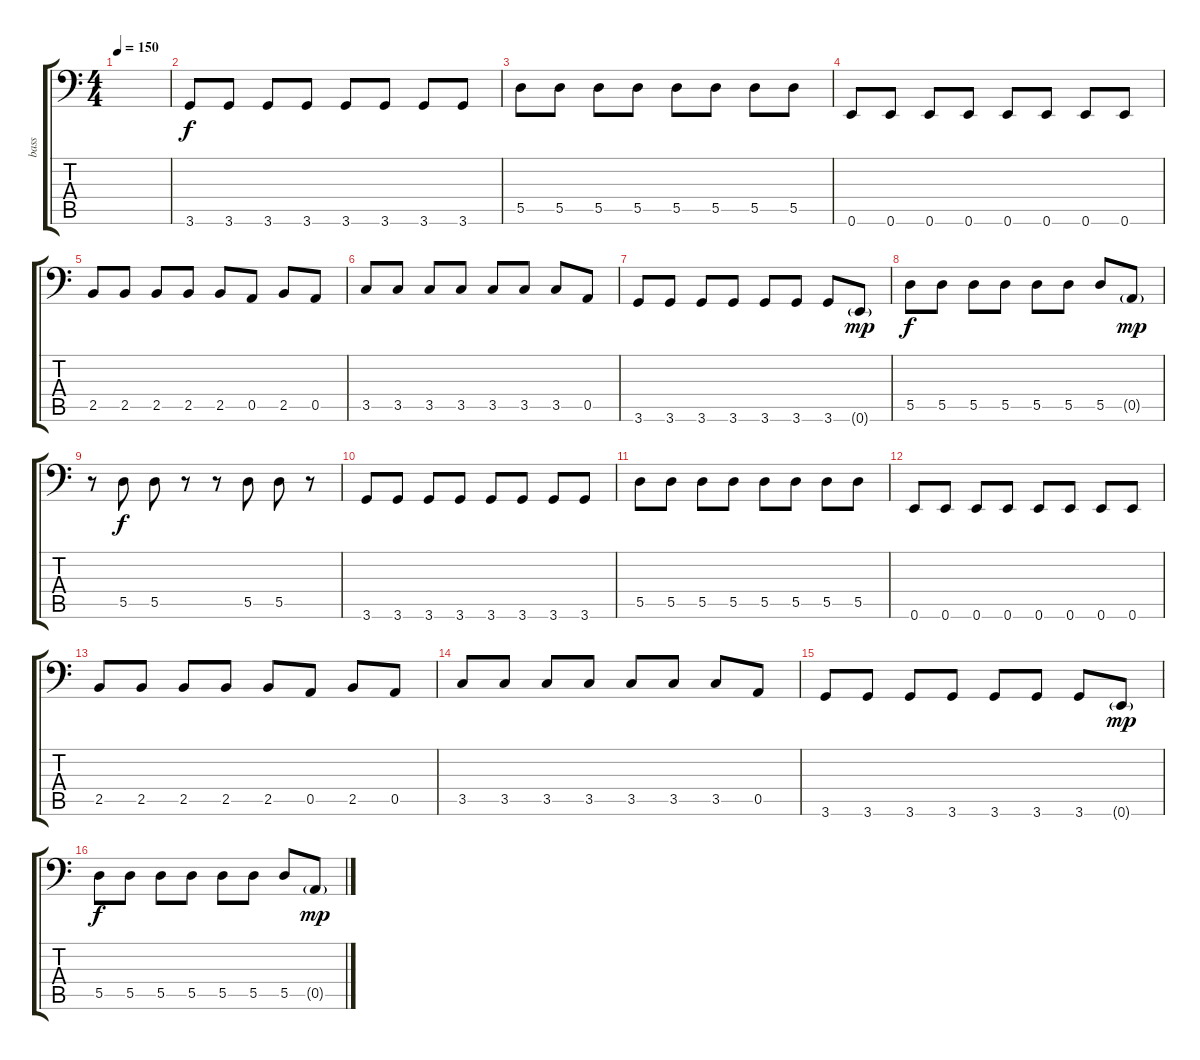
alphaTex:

\track ("bass" "bass") {instrument electricbasspick}
\staff {score tabs}
\tuning (E3 B2 G2 D2 A1 E1) {hide}
\ts (4 4)
\tempo 150
\clef f4
\ks c
|
3.6.8 3.6.8 3.6.8 3.6.8 3.6.8 3.6.8 3.6.8 3.6.8 |
5.5.8 5.5.8 5.5.8 5.5.8 5.5.8 5.5.8 5.5.8 5.5.8 |
0.6.8 0.6.8 0.6.8 0.6.8 0.6.8 0.6.8 0.6.8 0.6.8 |
2.5.8 2.5.8 2.5.8 2.5.8 2.5.8 0.5.8 2.5.8 0.5.8 |
3.5.8 3.5.8 3.5.8 3.5.8 3.5.8 3.5.8 3.5.8 0.5.8 |
3.6.8 3.6.8 3.6.8 3.6.8 3.6.8 3.6.8 3.6.8 0.6{g}.8{dy mp} |
5.5.8{dy f} 5.5.8 5.5.8 5.5.8 5.5.8 5.5.8 5.5.8 0.5{g}.8{dy mp} |
r.8 5.5.8{dy f} 5.5.8 r.8 r.8 5.5.8 5.5.8 r.8 |
3.6.8 3.6.8 3.6.8 3.6.8 3.6.8 3.6.8 3.6.8 3.6.8 |
5.5.8 5.5.8 5.5.8 5.5.8 5.5.8 5.5.8 5.5.8 5.5.8 |
0.6.8 0.6.8 0.6.8 0.6.8 0.6.8 0.6.8 0.6.8 0.6.8 |
2.5.8 2.5.8 2.5.8 2.5.8 2.5.8 0.5.8 2.5.8 0.5.8 |
3.5.8 3.5.8 3.5.8 3.5.8 3.5.8 3.5.8 3.5.8 0.5.8 |
3.6.8 3.6.8 3.6.8 3.6.8 3.6.8 3.6.8 3.6.8 0.6{g}.8{dy mp} |
5.5.8{dy f} 5.5.8 5.5.8 5.5.8 5.5.8 5.5.8 5.5.8 0.5{g}.8{dy mp}
